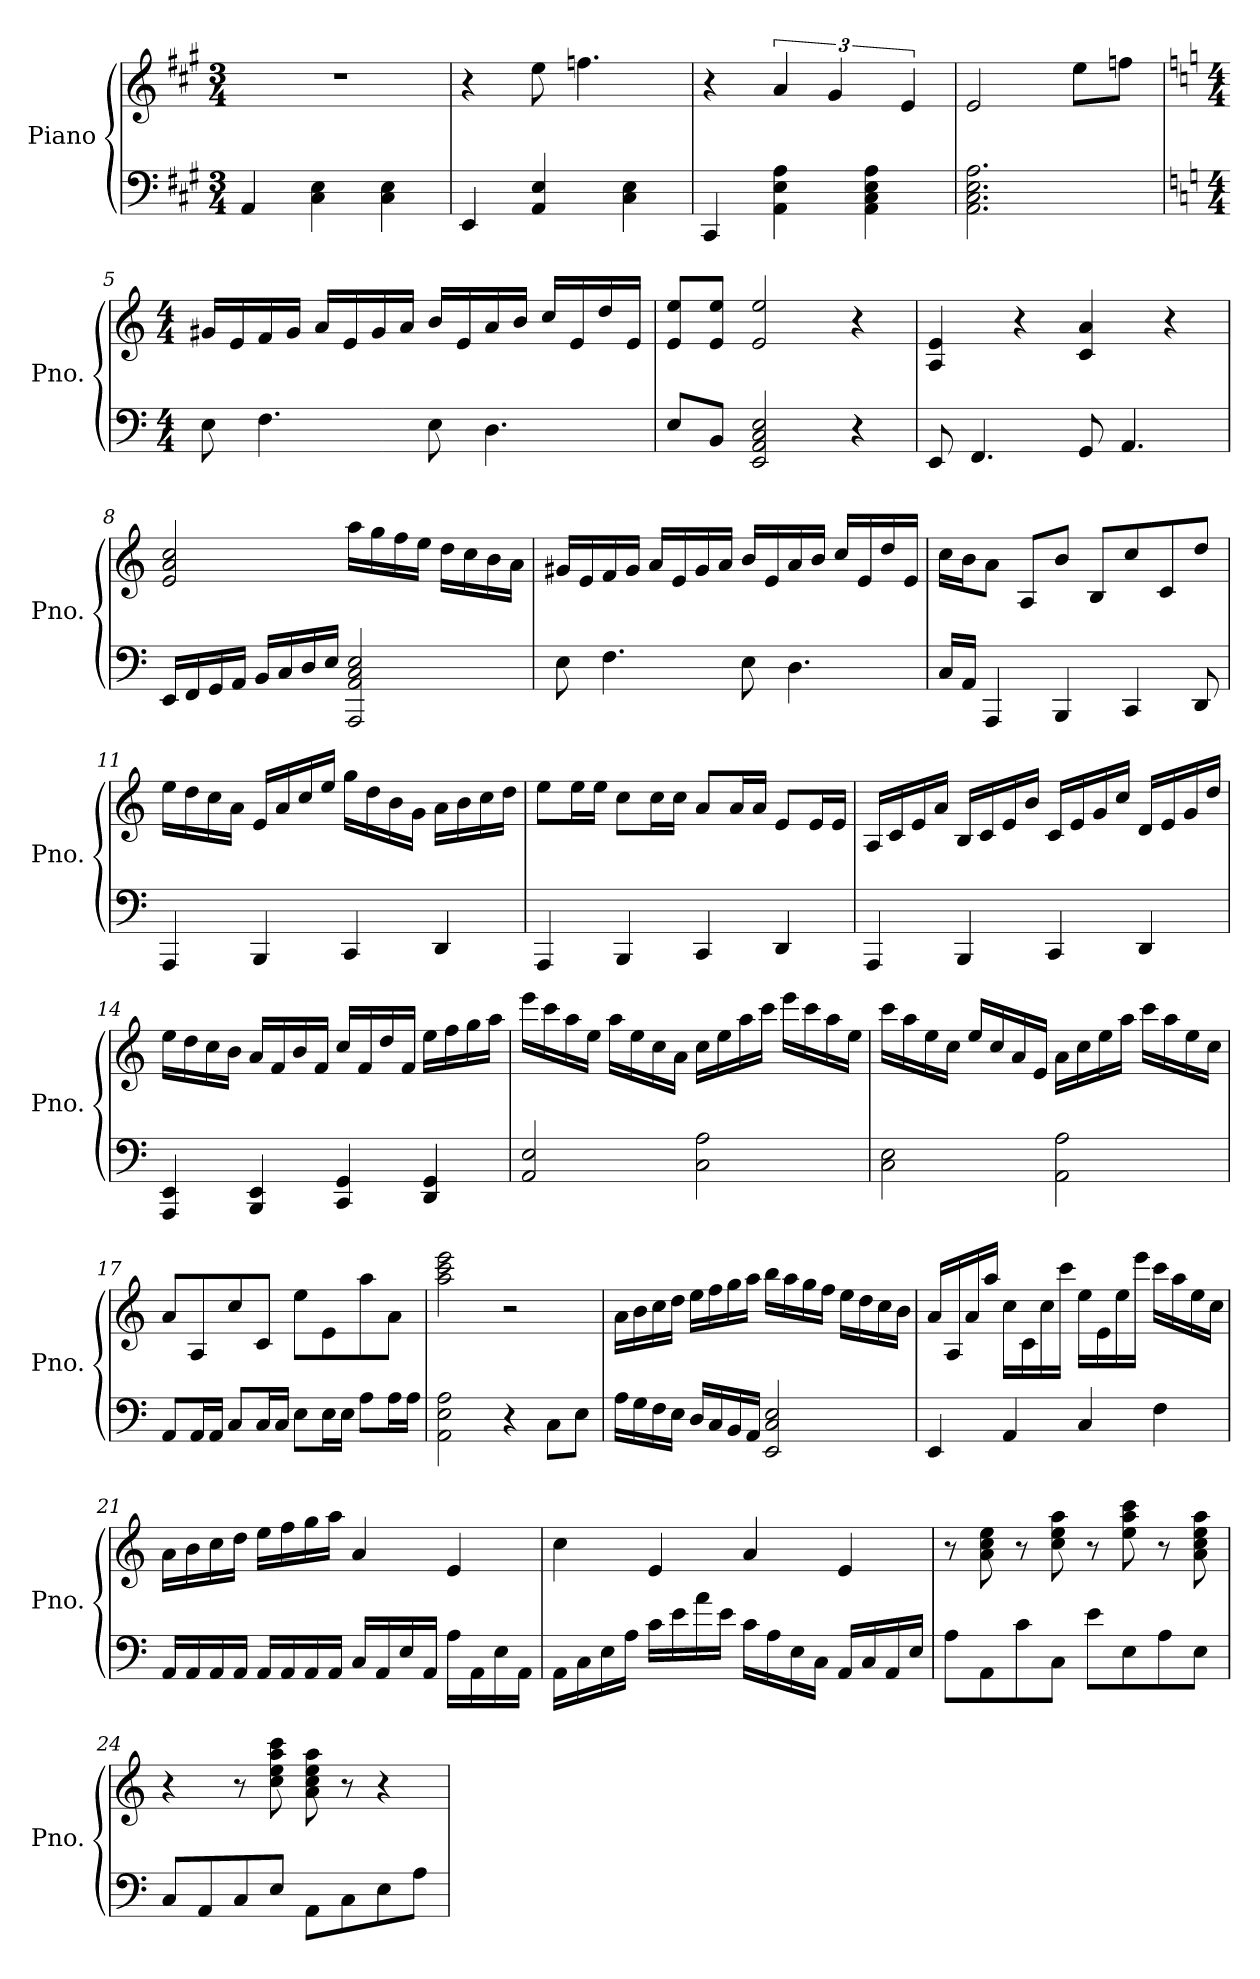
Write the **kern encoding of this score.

**kern	**kern
*part1	*part1
*staff2	*staff1
*I"Piano	*
*I'Pno.	*
*clefF4	*clefG2
*k[f#c#g#]	*k[f#c#g#]
*M3/4	*M3/4
*MM120	*MM120
=1	=1
4AA/	2.r
4C#\ 4E\	.
4C#\ 4E\	.
=2	=2
4EE/	4r
4AA/ 4E/	8ee\
.	4.ffn\
4C#\ 4E\	.
=3	=3
4CC#/	4r
4AA\ 4E\ 4A\	6a/
.	6g#/
4AA\ 4C#\ 4E\ 4A\	.
.	6e/
=4	=4
2.AA\ 2.C#\ 2.E\ 2.A\	2e/
.	8ee\L
.	8ffn\J
=5	=5
*k[]	*k[]
*M4/4	*M4/4
8E\	16g#X/LL
.	16e/
4.F\	16f/
.	16g#/JJ
.	16a/LL
.	16e/
.	16g#/
.	16a/JJ
8E\	16b/LL
.	16e/
4.D\	16a/
.	16b/JJ
.	16cc/LL
.	16e/
.	16dd/
.	16e/JJ
=6	=6
8E/L	8e/ 8ee/L
8BB/J	8e/ 8ee/J
2EE/ 2AA/ 2C/ 2E/	2e/ 2ee/
4r	4r
!!LO:LB:g=z
=7	=7
8EE/	4A/ 4e/
4.FF/	.
.	4r
8GG/	4c/ 4a/
4.AA/	.
.	4r
=8	=8
16EE/LL	2e/ 2a/ 2cc/
16FF/	.
16GG/	.
16AA/JJ	.
16BB/LL	.
16C/	.
16D/	.
16E/JJ	.
2AAA/ 2AA/ 2C/ 2E/	16aa\LL
.	16gg\
.	16ff\
.	16ee\JJ
.	16dd\LL
.	16cc\
.	16b\
.	16a\JJ
=9	=9
8E\	16g#X/LL
.	16e/
4.F\	16f/
.	16g#/JJ
.	16a/LL
.	16e/
.	16g#/
.	16a/JJ
8E\	16b/LL
.	16e/
4.D\	16a/
.	16b/JJ
.	16cc/LL
.	16e/
.	16dd/
.	16e/JJ
=10	=10
16C/LL	16cc\LL
16AA/JJ	16b\J
4AAA/	8a\J
.	8A/L
4BBB/	8b/J
.	8B/L
4CC/	8cc/
.	8c/
8DD/	8dd/J
!!LO:LB:g=z
=11	=11
4AAA/	16ee\LL
.	16dd\
.	16cc\
.	16a\JJ
4BBB/	16e/LL
.	16a/
.	16cc/
.	16ee/JJ
4CC/	16gg\LL
.	16dd\
.	16b\
.	16g\JJ
4DD/	16a\LL
.	16b\
.	16cc\
.	16dd\JJ
=12	=12
4AAA/	8ee\L
.	16ee\L
.	16ee\JJ
4BBB/	8cc\L
.	16cc\L
.	16cc\JJ
4CC/	8a/L
.	16a/L
.	16a/JJ
4DD/	8e/L
.	16e/L
.	16e/JJ
=13	=13
4AAA/	16A/LL
.	16c/
.	16e/
.	16a/JJ
4BBB/	16B/LL
.	16c/
.	16e/
.	16b/JJ
4CC/	16c/LL
.	16e/
.	16g/
.	16cc/JJ
4DD/	16d/LL
.	16e/
.	16g/
.	16dd/JJ
!!LO:LB:g=z
=14	=14
4AAA/ 4EE/	16ee\LL
.	16dd\
.	16cc\
.	16b\JJ
4BBB/ 4EE/	16a/LL
.	16f/
.	16b/
.	16f/JJ
4CC/ 4GG/	16cc/LL
.	16f/
.	16dd/
.	16f/JJ
4DD/ 4GG/	16ee\LL
.	16ff\
.	16gg\
.	16aa\JJ
=15	=15
2AA/ 2E/	16eee\LL
.	16ccc\
.	16aa\
.	16ee\JJ
.	16aa\LL
.	16ee\
.	16cc\
.	16a\JJ
2C\ 2A\	16cc\LL
.	16ee\
.	16aa\
.	16ccc\JJ
.	16eee\LL
.	16ccc\
.	16aa\
.	16ee\JJ
!!LO:LB:g=z
=16	=16
2C\ 2E\	16ccc\LL
.	16aa\
.	16ee\
.	16cc\JJ
.	16ee/LL
.	16cc/
.	16a/
.	16e/JJ
2AA\ 2A\	16a\LL
.	16cc\
.	16ee\
.	16aa\JJ
.	16ccc\LL
.	16aa\
.	16ee\
.	16cc\JJ
=17	=17
8AA/L	8a/L
16AA/L	8A/
16AA/JJ	.
8C/L	8cc/
16C/L	8c/J
16C/JJ	.
8E\L	8ee\L
16E\L	8e\
16E\JJ	.
8A\L	8aa\
16A\L	8a\J
16A\JJ	.
=18	=18
2AA\ 2E\ 2A\	2aa\ 2ccc\ 2eee\
4r	2r
8C\L	.
8E\J	.
!!LO:PB:g=z
=19	=19
16A\LL	16a\LL
16G\	16b\
16F\	16cc\
16E\JJ	16dd\JJ
16D/LL	16ee\LL
16C/	16ff\
16BB/	16gg\
16AA/JJ	16aa\JJ
2EE/ 2C/ 2E/	16bb\LL
.	16aa\
.	16gg\
.	16ff\JJ
.	16ee\LL
.	16dd\
.	16cc\
.	16b\JJ
=20	=20
4EE/	16a/LL
.	16A/
.	16a/
.	16aa/JJ
4AA/	16cc\LL
.	16c\
.	16cc\
.	16ccc\JJ
4C/	16ee\LL
.	16e\
.	16ee\
.	16eee\JJ
4F\	16ccc\LL
.	16aa\
.	16ee\
.	16cc\JJ
=21	=21
16AA/LL	16a\LL
16AA/	16b\
16AA/	16cc\
16AA/JJ	16dd\JJ
16AA/LL	16ee\LL
16AA/	16ff\
16AA/	16gg\
16AA/JJ	16aa\JJ
16C/LL	4a/
16AA/	.
16E/	.
16AA/JJ	.
16A\LL	4e/
16AA\	.
16E\	.
16AA\JJ	.
!!LO:LB:g=z
=22	=22
16AA\LL	4cc\
16C\	.
16E\	.
16A\JJ	.
16c\LL	4e/
16e\	.
16a\	.
16e\JJ	.
16c\LL	4a/
16A\	.
16E\	.
16C\JJ	.
16AA/LL	4e/
16C/	.
16AA/	.
16E/JJ	.
=23	=23
8A\L	8r
8AA\	8a\ 8cc\ 8ee\
8c\	8r
8C\J	8cc\ 8ee\ 8aa\
8e\L	8r
8E\	8ee\ 8aa\ 8ccc\
8A\	8r
8E\J	8a\ 8cc\ 8ee\ 8aa\
=24	=24
8C/L	4r
8AA/	.
8C/	8r
8E/J	8cc\ 8ee\ 8aa\ 8ccc\
8AA\L	8a\ 8cc\ 8ee\ 8aa\
8C\	8r
8E\	4r
8A\J	.
=	=
*-	*-
